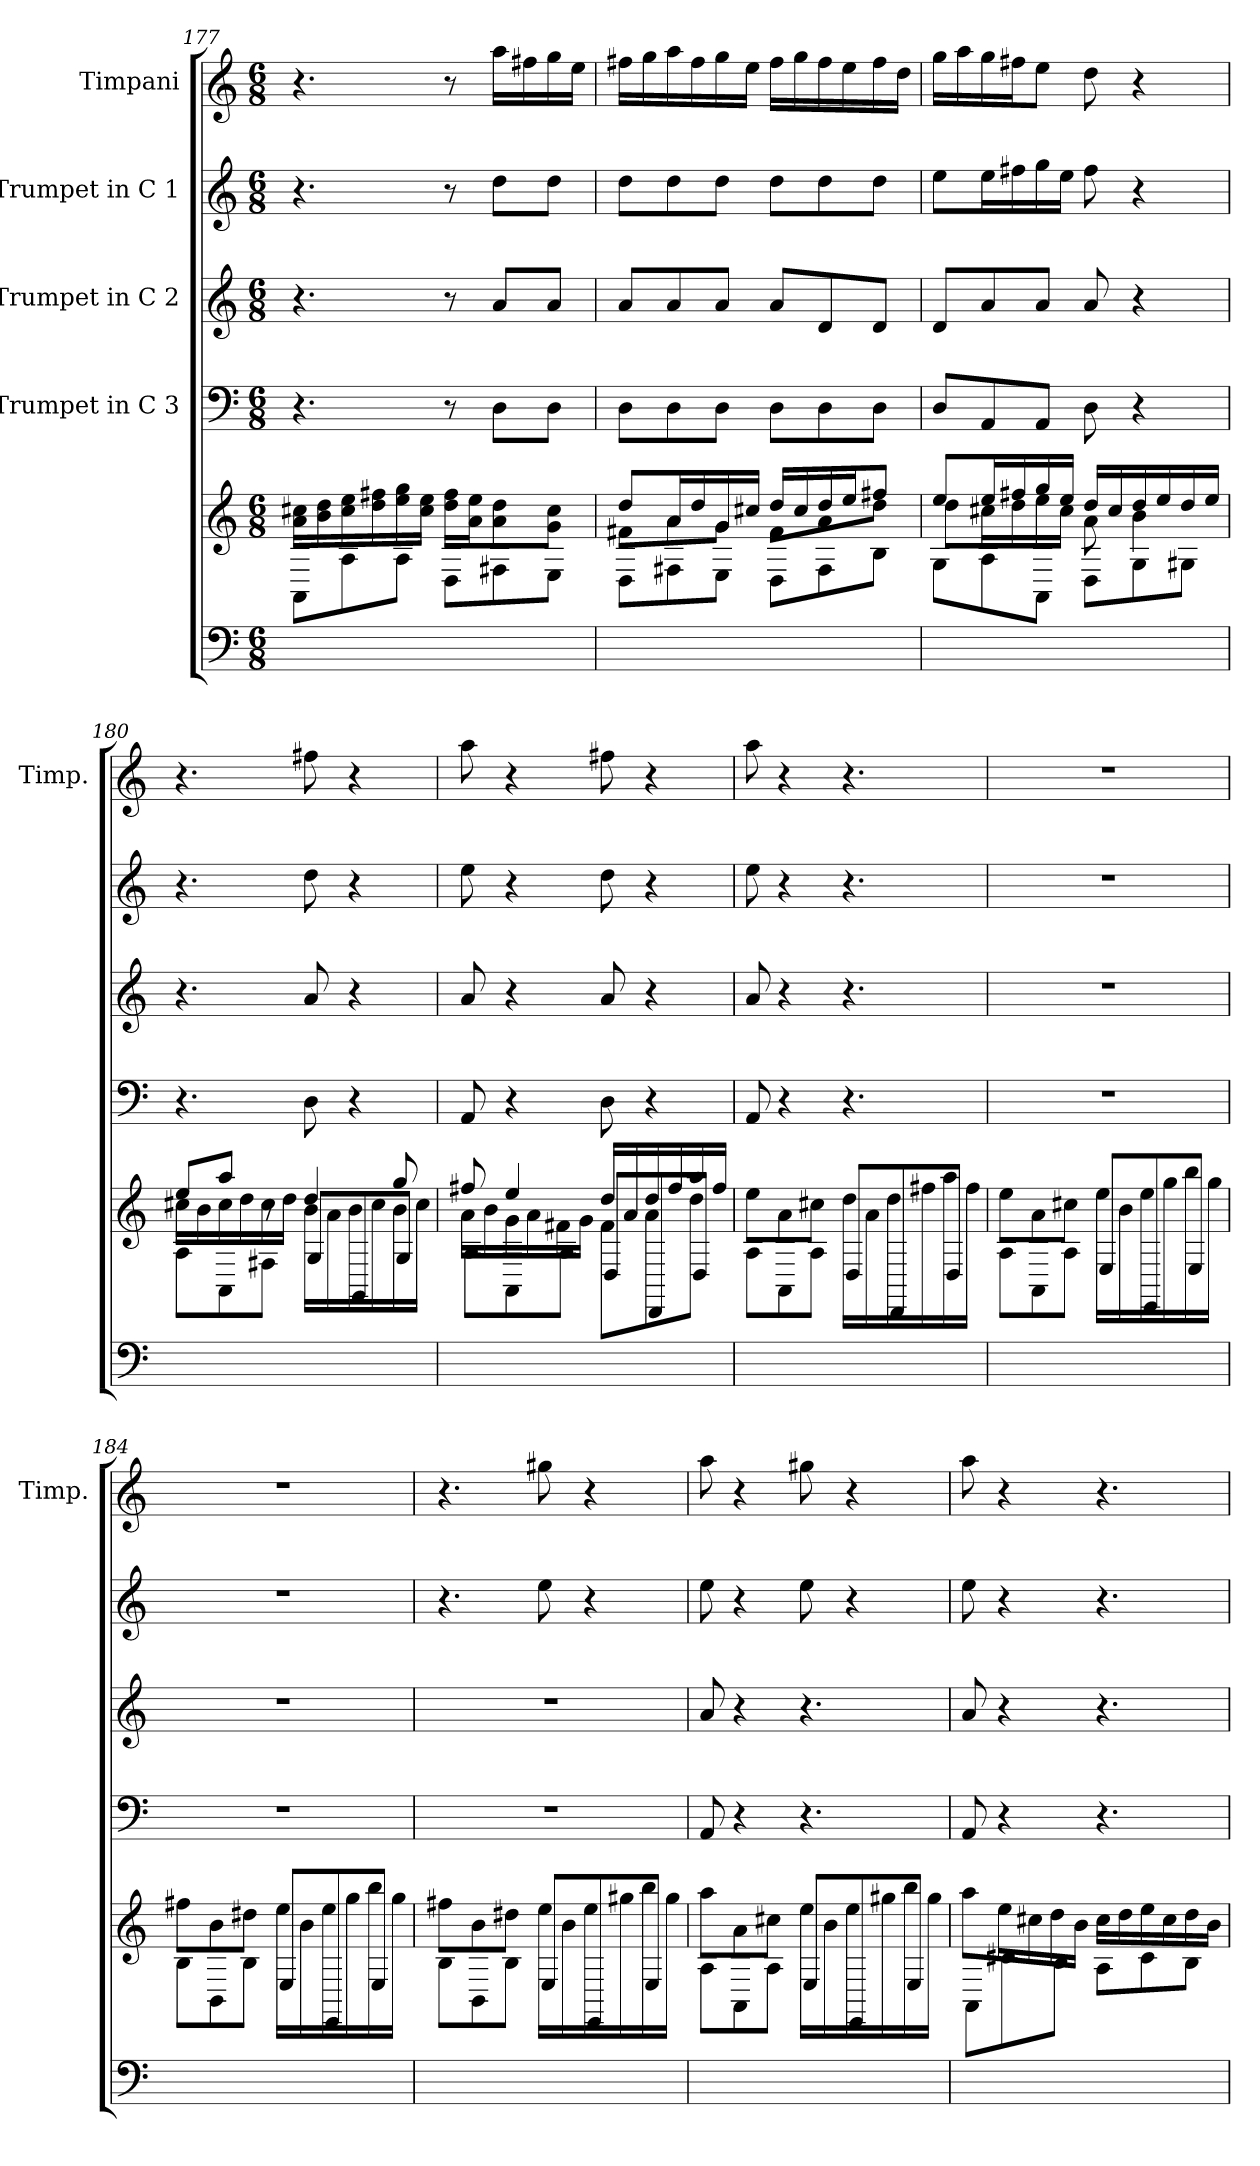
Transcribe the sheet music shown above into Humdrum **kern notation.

**kern	**kern	**kern	**kern	**kern	**kern
*part5	*part5	*part4	*part3	*part2	*part1
*staff6	*staff5	*staff4	*staff3	*staff2	*staff1
*	*	*I"Trumpet in C 3	*I"Trumpet in C 2	*I"Trumpet in C 1	*I"Timpani
*	*	*	*	*	*I'Timp.
*clefF4	*clefG2	*clefF4	*clefG2	*clefG2	*clefG2
*M6/8	*M6/8	*M6/8	*M6/8	*M6/8	*M6/8
=177	=177	=177	=177	=177	=177
*	*^	*	*	*	*
2.ryy	16a\ 16cc#\LL	8AA\L	4.r	4.r	4.r	4.r
.	16b\ 16dd\	.	.	.	.	.
.	16cc#\ 16ee\	8A\	.	.	.	.
.	16dd\ 16ff#\	.	.	.	.	.
.	16ee\ 16gg\	8A\J	.	.	.	.
.	16cc#\ 16ee\JJ	.	.	.	.	.
.	16dd\ 16ff#\LL	8D\L	8r	8r	8r	8r
.	16a\ 16ee\J	.	.	.	.	.
.	8a\ 8dd\	8F#\	8D\L	8a/L	8dd\L	16aa\LL
.	.	.	.	.	.	16ff#\
.	8g\ 8cc#\J	8E\J	8D\J	8a/J	8dd\J	16gg\
.	.	.	.	.	.	16ee\JJ
=178	=178	=178	=178	=178	=178	=178
*	*	*^	*	*	*	*
2.ryy	8dd/L	8f#\L	8D\L	8D\L	8a/L	8dd\L	16ff#\LL
.	.	.	.	.	.	.	16gg\
.	16a/L	8a\	8F#\	8D\	8a/	8dd\	16aa\
.	16dd/	.	.	.	.	.	16ff#\
.	16g/	8g\J	8E\J	8D\J	8a/J	8dd\J	16gg\
.	16cc#/JJ	.	.	.	.	.	16ee\JJ
.	16dd/LL	8f#\L	8D\L	8D\L	8a/L	8dd\L	16ff#\LL
.	16cc#/	.	.	.	.	.	16gg\
.	16dd/	8a\	8F#\	8D\	8d/	8dd\	16ff#\
.	16ee/J	.	.	.	.	.	16ee\
.	8ff#/J	8dd\J	8B\J	8D\J	8d/J	8dd\J	16ff#\
.	.	.	.	.	.	.	16dd\JJ
=179	=179	=179	=179	=179	=179	=179	=179
2.ryy	8ee/L	8dd\L	8G\L	8D/L	8d/L	8ee\L	16gg\LL
.	.	.	.	.	.	.	16aa\
.	16ee/L	16cc#\L	8A\	8AA/	8a/	16ee\L	16gg\
.	16ff#/	16dd\	.	.	.	16ff#\	16ff#\J
.	16gg/	16ee\	8AA\J	8AA/J	8a/J	16gg\	8ee\J
.	16ee/JJ	16cc#\JJ	.	.	.	16ee\JJ	.
.	16dd/LL	8a\	8D\L	8D\	8a/	8ff#\	8dd\
.	16cc#/	.	.	.	.	.	.
.	16dd/	4b\	8G\	4r	4r	4r	4r
.	16ee/	.	.	.	.	.	.
.	16dd/	.	8G#\J	.	.	.	.
.	16ee/JJ	.	.	.	.	.	.
=180	=180	=180	=180	=180	=180	=180	=180
2.ryy	8ee/L	16cc#\LL	8A\L	4.r	4.r	4.r	4.r
.	.	16b\	.	.	.	.	.
.	8aa/J	16cc#\	8AA\	.	.	.	.
.	.	16dd\	.	.	.	.	.
.	8r	16cc#\	8F#\J	.	.	.	.
.	.	16dd\JJ	.	.	.	.	.
.	4dd/	16b\LL	8G/L	8D\	8a/	8dd\	8ff#\
.	.	16a\	.	.	.	.	.
.	.	16b\	8GG/	4r	4r	4r	4r
.	.	16cc#\	.	.	.	.	.
.	8gg/	16b\	8G/J	.	.	.	.
.	.	16cc#\JJ	.	.	.	.	.
!!LO:LB:g=z
=181	=181	=181	=181	=181	=181	=181	=181
2.ryy	8ff#/	16a\LL	8A\L	8AA/	8a/	8ee\	8aa\
.	.	16b\	.	.	.	.	.
.	4ee/	16g\	8AA\	4r	4r	4r	4r
.	.	16a\	.	.	.	.	.
.	.	16f#\	8A\J	.	.	.	.
.	.	16g\JJ	.	.	.	.	.
.	16dd/LL	8f#\L	8D/L	8D\	8a/	8dd\	8ff#\
.	16a/	.	.	.	.	.	.
.	16dd/	8a\	8DD/	4r	4r	4r	4r
.	16ff#/	.	.	.	.	.	.
.	16aa/	8dd\J	8D/J	.	.	.	.
.	16ff#/JJ	.	.	.	.	.	.
*	*	*v	*v	*	*	*	*
=182	=182	=182	=182	=182	=182	=182
2.ryy	8ee\L	8A\L	8AA/	8a/	8ee\	8aa\
.	8a\	8AA\	4r	4r	4r	4r
.	8cc#\J	8A\J	.	.	.	.
.	16dd\LL	8D/L	4.r	4.r	4.r	4.r
.	16a\	.	.	.	.	.
.	16dd\	8DD/	.	.	.	.
.	16ff#\	.	.	.	.	.
.	16aa\	8D/J	.	.	.	.
.	16ff#\JJ	.	.	.	.	.
=183	=183	=183	=183	=183	=183	=183
2.ryy	8ee\L	8A\L	2.r	2.r	2.r	2.r
.	8a\	8AA\	.	.	.	.
.	8cc#\J	8A\J	.	.	.	.
.	16ee\LL	8E/L	.	.	.	.
.	16b\	.	.	.	.	.
.	16ee\	8EE/	.	.	.	.
.	16gg\	.	.	.	.	.
.	16bb\	8E/J	.	.	.	.
.	16gg\JJ	.	.	.	.	.
=184	=184	=184	=184	=184	=184	=184
2.ryy	8ff#\L	8B\L	2.r	2.r	2.r	2.r
.	8b\	8BB\	.	.	.	.
.	8dd#\J	8B\J	.	.	.	.
.	16ee\LL	8E/L	.	.	.	.
.	16b\	.	.	.	.	.
.	16ee\	8EE/	.	.	.	.
.	16gg\	.	.	.	.	.
.	16bb\	8E/J	.	.	.	.
.	16gg\JJ	.	.	.	.	.
=185	=185	=185	=185	=185	=185	=185
2.ryy	8ff#\L	8B\L	2.r	2.r	4.r	4.r
.	8b\	8BB\	.	.	.	.
.	8dd#\J	8B\J	.	.	.	.
.	16ee\LL	8E/L	.	.	8ee\	8gg#\
.	16b\	.	.	.	.	.
.	16ee\	8EE/	.	.	4r	4r
.	16gg#\	.	.	.	.	.
.	16bb\	8E/J	.	.	.	.
.	16gg#\JJ	.	.	.	.	.
=186	=186	=186	=186	=186	=186	=186
2.ryy	8aa\L	8A\L	8AA/	8a/	8ee\	8aa\
.	8a\	8AA\	4r	4r	4r	4r
.	8cc#\J	8A\J	.	.	.	.
.	16ee\LL	8E/L	4.r	4.r	8ee\	8gg#\
.	16b\	.	.	.	.	.
.	16ee\	8EE/	.	.	4r	4r
.	16gg#\	.	.	.	.	.
.	16bb\	8E/J	.	.	.	.
.	16gg#\JJ	.	.	.	.	.
!!LO:PB:g=z
=187	=187	=187	=187	=187	=187	=187
2.ryy	8aa\L	8AA\L	8AA/	8a/	8ee\	8aa\
.	16ee\L	8c#\	4r	4r	4r	4r
.	16cc#\	.	.	.	.	.
.	16dd\	8B\J	.	.	.	.
.	16b\JJ	.	.	.	.	.
.	16cc#\LL	8A\L	4.r	4.r	4.r	4.r
.	16dd\	.	.	.	.	.
.	16ee\	8c#\	.	.	.	.
.	16cc#\	.	.	.	.	.
.	16dd\	8B\J	.	.	.	.
.	16b\JJ	.	.	.	.	.
*	*v	*v	*	*	*	*
=	=	=	=	=	=
*-	*-	*-	*-	*-	*-
